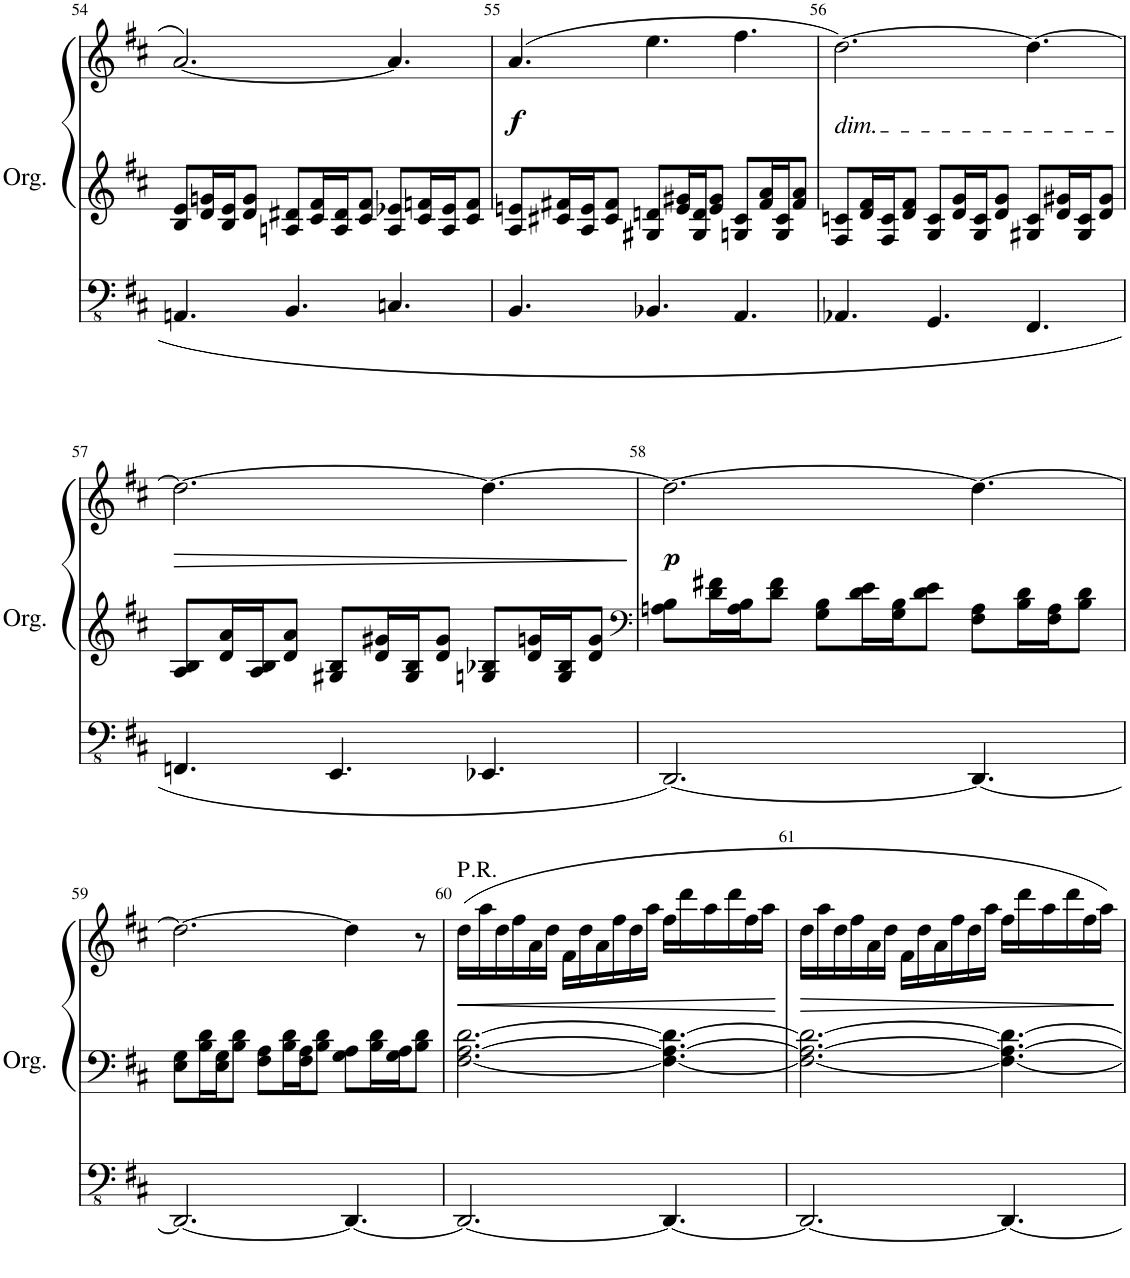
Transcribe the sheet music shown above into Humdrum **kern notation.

**kern	**kern	**kern	**dynam
*part1	*part1	*part1	*part1
*staff3	*staff2	*staff1	*staff1/2/3
*I"Orgue à tuyaux	*	*	*
*I'Org.	*	*	*
!!LO:PB:g=z
*clefFv4	*clefG2	*clefG2	*
*k[f#c#]	*k[f#c#]	*k[f#c#]	*
*M9/8	*M9/8	*M9/8	*
=54	=54	=54	=54
4.AAAn/	8B/ 8e/L	[2.a/	.
.	16d/ 16gn/L	.	.
.	16B/ 16e/J	.	.
.	8d/ 8g/J	.	.
4.BBB/	8An/ 8d#X/L	.	.
.	16c#/ 16f#/L	.	.
.	16A/ 16d#/J	.	.
.	8c#/ 8f#/J	.	.
4.CCn/	8A/ 8e-X/L	4.a/]	.
.	16c#/ 16fn/L	.	.
.	16A/ 16e-/J	.	.
.	8c#/ 8f/J	.	.
=55	=55	=55	=55
!	!	!	!LO:DY:b
4.BBB/	8A/ 8en/L	(4.a/	f
.	16c#X/ 16f#X/L	.	.
.	16A/ 16e/J	.	.
.	8c#/ 8f#/J	.	.
4.BBB-X/	8G#X/ 8dn/L	4.ee\	.
.	16e/ 16g#X/L	.	.
.	16G#/ 16d/J	.	.
.	8e/ 8g#/J	.	.
4.AAA/	8Gn/ 8c#/L	4.ff#\	.
.	16f#/ 16a/L	.	.
.	16G/ 16c#/J	.	.
.	8f#/ 8a/J	.	.
=56	=56	=56	=56
!	!	!LO:TX:b:i:t=dim.	!
4.AAA-X/	8F#/ 8cn/L	[2.dd\)	.
.	16d/ 16f#/L	.	.
.	16F#/ 16c/J	.	.
.	8d/ 8f#/J	.	.
4.GGG/	8G/ 8c/L	.	.
.	16d/ 16g/L	.	.
.	16G/ 16c/J	.	.
.	8d/ 8g/J	.	.
4.FFF#/	8G#X/ 8c/L	4.dd\_	.
.	16d/ 16g#X/L	.	.
.	16G#/ 16c/J	.	.
.	8d/ 8g#/J	.	.
!!LO:LB:g=z
=57	=57	=57	=57
!	!	!	!LO:HP:b
4.FFFn/	8A/ 8B/L	2.dd\_	>
.	16d/ 16a/L	.	.
.	16A/ 16B/J	.	.
.	8d/ 8a/J	.	.
4.EEE/	8G#X/ 8B/L	.	.
.	16d/ 16g#X/L	.	.
.	16G#/ 16B/J	.	.
.	8d/ 8g#/J	.	.
4.EEE-X/	8Gn/ 8B-X/L	4.dd\_	.
.	16d/ 16gn/L	.	.
.	16G/ 16B-/J	.	.
.	8d/ 8g/J	.	.
.	.	.	]
=58	=58	=58	=58
*	*clefF4	*	*
!	!	!	!LO:DY:b
[2.DDD/	8An\ 8B\L	2.dd\_	p
.	16d\ 16f#X\L	.	.
.	16A\ 16B\J	.	.
.	8d\ 8f#\J	.	.
.	8G\ 8B\L	.	.
.	16d\ 16e\L	.	.
.	16G\ 16B\J	.	.
.	8d\ 8e\J	.	.
4.DDD/_	8F#\ 8A\L	4.dd\_	.
.	16B\ 16d\L	.	.
.	16F#\ 16A\J	.	.
.	8B\ 8d\J	.	.
!!LO:LB:g=z
=59	=59	=59	=59
2.DDD/_	8E\ 8G\L	2.dd\_	.
.	16B\ 16d\L	.	.
.	16E\ 16G\J	.	.
.	8B\ 8d\J	.	.
.	8F#\ 8A\L	.	.
.	16B\ 16d\L	.	.
.	16F#\ 16A\J	.	.
.	8B\ 8d\J	.	.
4.DDD/_	8G\ 8A\L	4dd\]	.
.	16B\ 16d\L	.	.
.	16G\ 16A\J	.	.
.	8B\ 8d\J	8r	.
=60	=60	=60	=60
!	!	!LO:TX:a:t=P.R.	!
!	!	!	!LO:HP:b
2.DDD/_	[2.F#\ [2.A\ [2.d\	(16dd\LL	<
.	.	16aa\	.
.	.	16dd\	.
.	.	16ff#\	.
.	.	16a\	.
.	.	16dd\JJ	.
.	.	16f#\LL	.
.	.	16dd\	.
.	.	16a\	.
.	.	16ff#\	.
.	.	16dd\	.
.	.	16aa\JJ	.
4.DDD/_	4.F#\_ 4.A\_ 4.d\_	16ff#\LL	.
.	.	16ddd\	.
.	.	16aa\	.
.	.	16ddd\	.
.	.	16ff#\	.
.	.	16aa\JJ	.
.	.	.	[
=61	=61	=61	=61
!	!	!	!LO:HP:b
2.DDD/_	2.F#\_ 2.A\_ 2.d\_	16dd\LL	>
.	.	16aa\	.
.	.	16dd\	.
.	.	16ff#\	.
.	.	16a\	.
.	.	16dd\JJ	.
.	.	16f#\LL	.
.	.	16dd\	.
.	.	16a\	.
.	.	16ff#\	.
.	.	16dd\	.
.	.	16aa\JJ	.
4.DDD/_	4.F#\_ 4.A\_ 4.d\_	16ff#\LL	.
.	.	16ddd\	.
.	.	16aa\	.
.	.	16ddd\	.
.	.	16ff#\	.
.	.	16aa\JJ)	.
.	.	.	]
=	=	=	=
*-	*-	*-	*-
